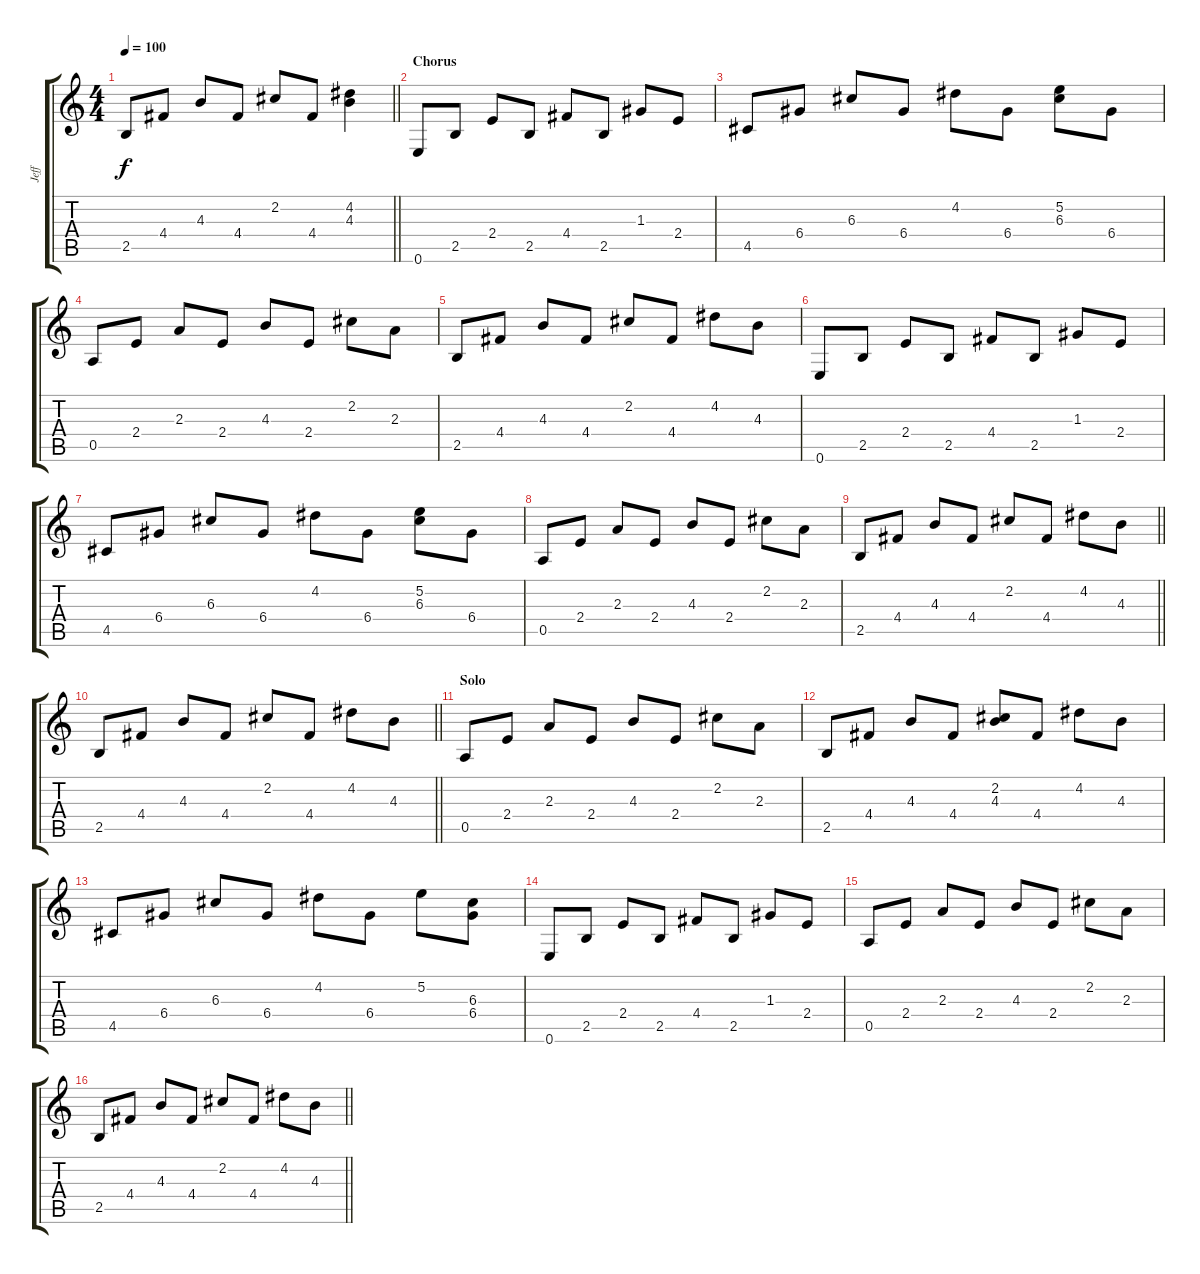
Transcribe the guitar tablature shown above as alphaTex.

\track ("Jeff" "Jeff") {instrument acousticguitarsteel}
\staff {score tabs}
\tuning (E4 B3 G3 D3 A2 E2) {hide}
\ts (4 4)
\tempo 100
\clef g2
\barLineRight lightlight
\ks c
2.5.8{dy f} 4.4.8 4.3.8 4.4.8 2.2.8 4.4.8 (4.2 4.3).4 |
\section ("" "Chorus")
0.6.8 2.5.8 2.4.8 2.5.8 4.4.8 2.5.8 1.3.8 2.4.8 |
4.5.8 6.4.8 6.3.8 6.4.8 4.2.8 6.4.8 (5.2 6.3).8 6.4.8 |
0.5.8 2.4.8 2.3.8 2.4.8 4.3.8 2.4.8 2.2.8 2.3.8 |
2.5.8 4.4.8 4.3.8 4.4.8 2.2.8 4.4.8 4.2.8 4.3.8 |
0.6.8 2.5.8 2.4.8 2.5.8 4.4.8 2.5.8 1.3.8 2.4.8 |
4.5.8 6.4.8 6.3.8 6.4.8 4.2.8 6.4.8 (5.2 6.3).8 6.4.8 |
0.5.8 2.4.8 2.3.8 2.4.8 4.3.8 2.4.8 2.2.8 2.3.8 |
\barLineRight lightlight
2.5.8 4.4.8 4.3.8 4.4.8 2.2.8 4.4.8 4.2.8 4.3.8 |
\barLineRight lightlight
2.5.8 4.4.8 4.3.8 4.4.8 2.2.8 4.4.8 4.2.8 4.3.8 |
\section ("" "Solo")
0.5.8 2.4.8 2.3.8 2.4.8 4.3.8 2.4.8 2.2.8 2.3.8 |
2.5.8 4.4.8 4.3.8 4.4.8 (2.2 4.3).8 4.4.8 4.2.8 4.3.8 |
4.5.8 6.4.8 6.3.8 6.4.8 4.2.8 6.4.8 5.2.8 (6.3 6.4).8 |
0.6.8 2.5.8 2.4.8 2.5.8 4.4.8 2.5.8 1.3.8 2.4.8 |
0.5.8 2.4.8 2.3.8 2.4.8 4.3.8 2.4.8 2.2.8 2.3.8 |
\barLineRight lightlight
2.5.8 4.4.8 4.3.8 4.4.8 2.2.8 4.4.8 4.2.8 4.3.8
